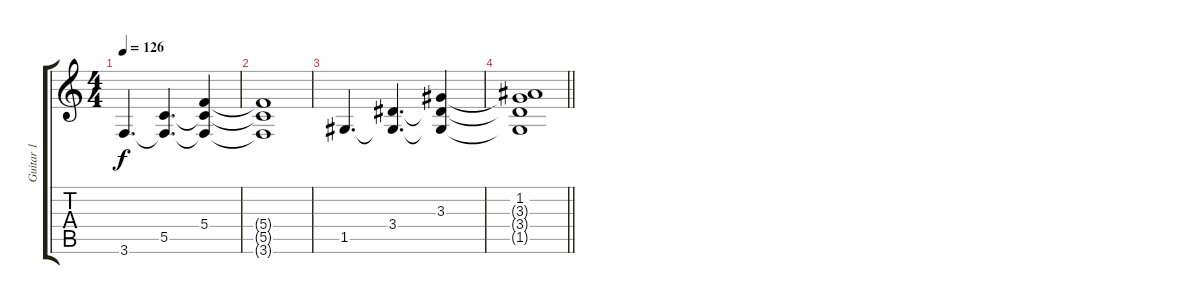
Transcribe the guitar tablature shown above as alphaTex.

\track ("Guitar 1" "Guitar 1") {instrument distortionguitar}
\staff {score tabs}
\tuning (D4 A3 F3 C3 G2 D2) {hide}
\ts (4 4)
\tempo 126
\clef g2
\ks c
3.6.4{d dy f} (5.5 3.6{t}).4{d} (5.4 5.5{t} 3.6{t}).4 |
(5.4{t} 5.5{t} 3.6{t}).1 |
1.5.4{d} (3.4 1.5{t}).4{d} (3.3 3.4{t} 1.5{t}).4 |
\barLineRight lightlight
(1.2 3.3{t} 3.4{t} 1.5{t}).1
